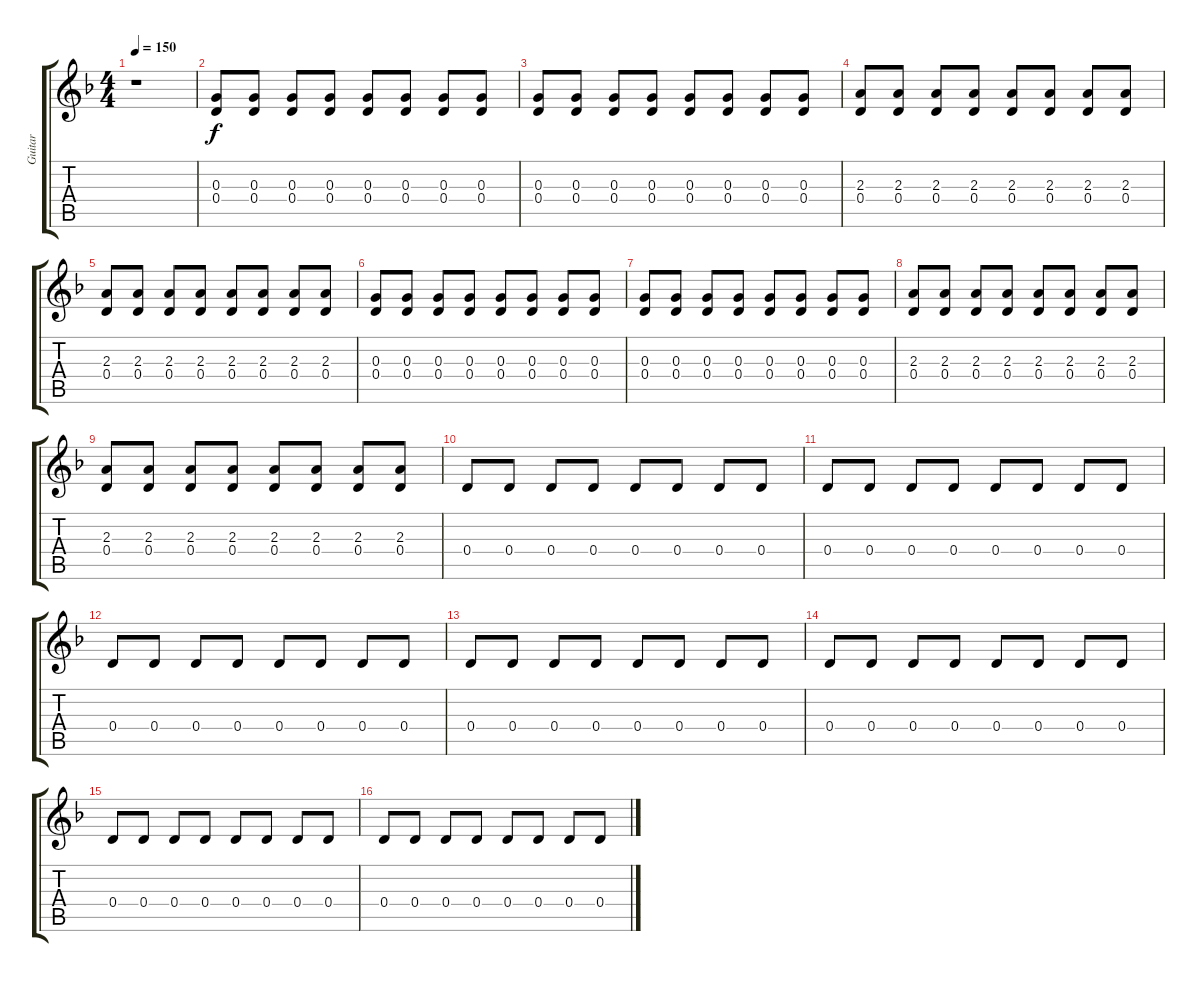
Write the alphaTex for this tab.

\track ("Guitar" "Guitar") {instrument electricguitarmuted}
\staff {score tabs}
\tuning (E4 B3 G3 D3 A2 E2) {hide}
\ts (4 4)
\tempo 150
\clef g2
\ks f
r.1{dy f instrument electricguitarmuted} |
(0.3 0.4).8 (0.3 0.4).8 (0.3 0.4).8 (0.3 0.4).8 (0.3 0.4).8 (0.3 0.4).8 (0.3 0.4).8 (0.3 0.4).8 |
(0.3 0.4).8 (0.3 0.4).8 (0.3 0.4).8 (0.3 0.4).8 (0.3 0.4).8 (0.3 0.4).8 (0.3 0.4).8 (0.3 0.4).8 |
(2.3 0.4).8 (2.3 0.4).8 (2.3 0.4).8 (2.3 0.4).8 (2.3 0.4).8 (2.3 0.4).8 (2.3 0.4).8 (2.3 0.4).8 |
(2.3 0.4).8 (2.3 0.4).8 (2.3 0.4).8 (2.3 0.4).8 (2.3 0.4).8 (2.3 0.4).8 (2.3 0.4).8 (2.3 0.4).8 |
(0.3 0.4).8 (0.3 0.4).8 (0.3 0.4).8 (0.3 0.4).8 (0.3 0.4).8 (0.3 0.4).8 (0.3 0.4).8 (0.3 0.4).8 |
(0.3 0.4).8 (0.3 0.4).8 (0.3 0.4).8 (0.3 0.4).8 (0.3 0.4).8 (0.3 0.4).8 (0.3 0.4).8 (0.3 0.4).8 |
(2.3 0.4).8 (2.3 0.4).8 (2.3 0.4).8 (2.3 0.4).8 (2.3 0.4).8 (2.3 0.4).8 (2.3 0.4).8 (2.3 0.4).8 |
(2.3 0.4).8 (2.3 0.4).8 (2.3 0.4).8 (2.3 0.4).8 (2.3 0.4).8 (2.3 0.4).8 (2.3 0.4).8 (2.3 0.4).8 |
0.4.8 0.4.8 0.4.8 0.4.8 0.4.8 0.4.8 0.4.8 0.4.8 |
0.4.8 0.4.8 0.4.8 0.4.8 0.4.8 0.4.8 0.4.8 0.4.8 |
0.4.8 0.4.8 0.4.8 0.4.8 0.4.8 0.4.8 0.4.8 0.4.8 |
0.4.8 0.4.8 0.4.8 0.4.8 0.4.8 0.4.8 0.4.8 0.4.8 |
0.4.8 0.4.8 0.4.8 0.4.8 0.4.8 0.4.8 0.4.8 0.4.8 |
0.4.8 0.4.8 0.4.8 0.4.8 0.4.8 0.4.8 0.4.8 0.4.8 |
0.4.8 0.4.8 0.4.8 0.4.8 0.4.8 0.4.8 0.4.8 0.4.8
